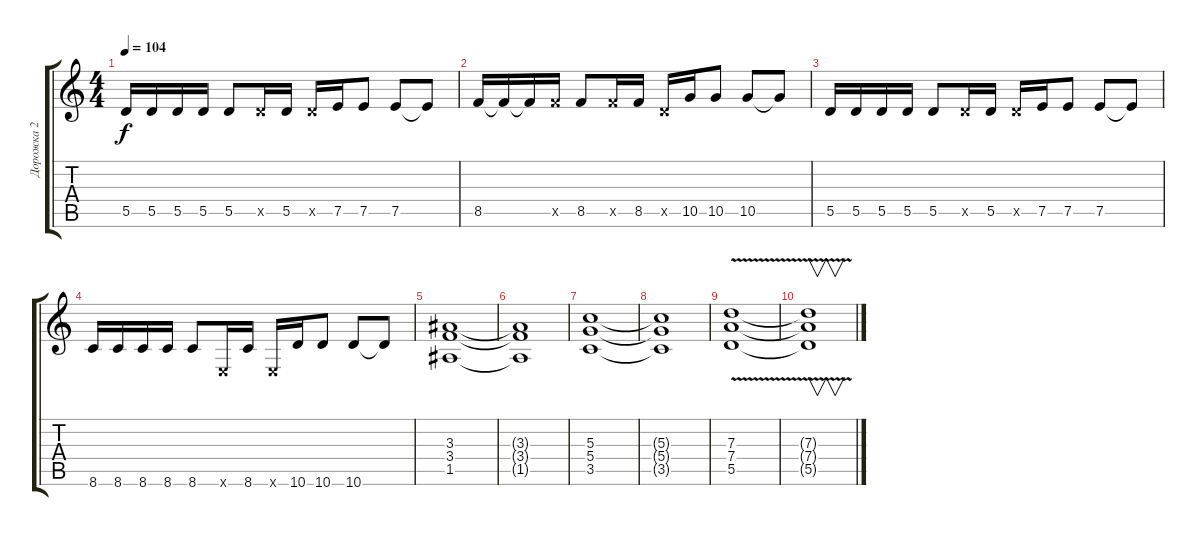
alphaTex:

\track ("Дорожка 2" "Дорожка 2") {instrument overdrivenguitar}
\staff {score tabs}
\tuning (E4 B3 G3 D3 A2 E2) {hide}
\ts (4 4)
\tempo 104
\clef g2
\ks c
5.5.16{dy f} 5.5.16 5.5.16 5.5.16 5.5.8 5.5{x}.16 5.5.16 5.5{x}.16 7.5.16 7.5.8 7.5.8 7.5{t}.8 |
8.5.16 8.5{t}.16 8.5{t}.16 8.5{x}.16 8.5.8 8.5{x}.16 8.5.16 5.5{x}.16 10.5.16 10.5.8 10.5.8 10.5{t}.8 |
5.5.16 5.5.16 5.5.16 5.5.16 5.5.8 5.5{x}.16 5.5.16 5.5{x}.16 7.5.16 7.5.8 7.5.8 7.5{t}.8 |
8.6.16 8.6.16 8.6.16 8.6.16 8.6.8 0.6{x}.16 8.6.16 0.6{x}.16 10.6.16 10.6.8 10.6.8 10.6{t}.8 |
(3.3 3.4 1.5).1 |
(3.3{t} 3.4{t} 1.5{t}).1 |
(5.3 5.4 3.5).1 |
(5.3{t} 5.4{t} 3.5{t}).1 |
(7.3 7.4{v} 5.5).1 |
(7.3{t} 7.4{t} 5.5{t}).1{v}
